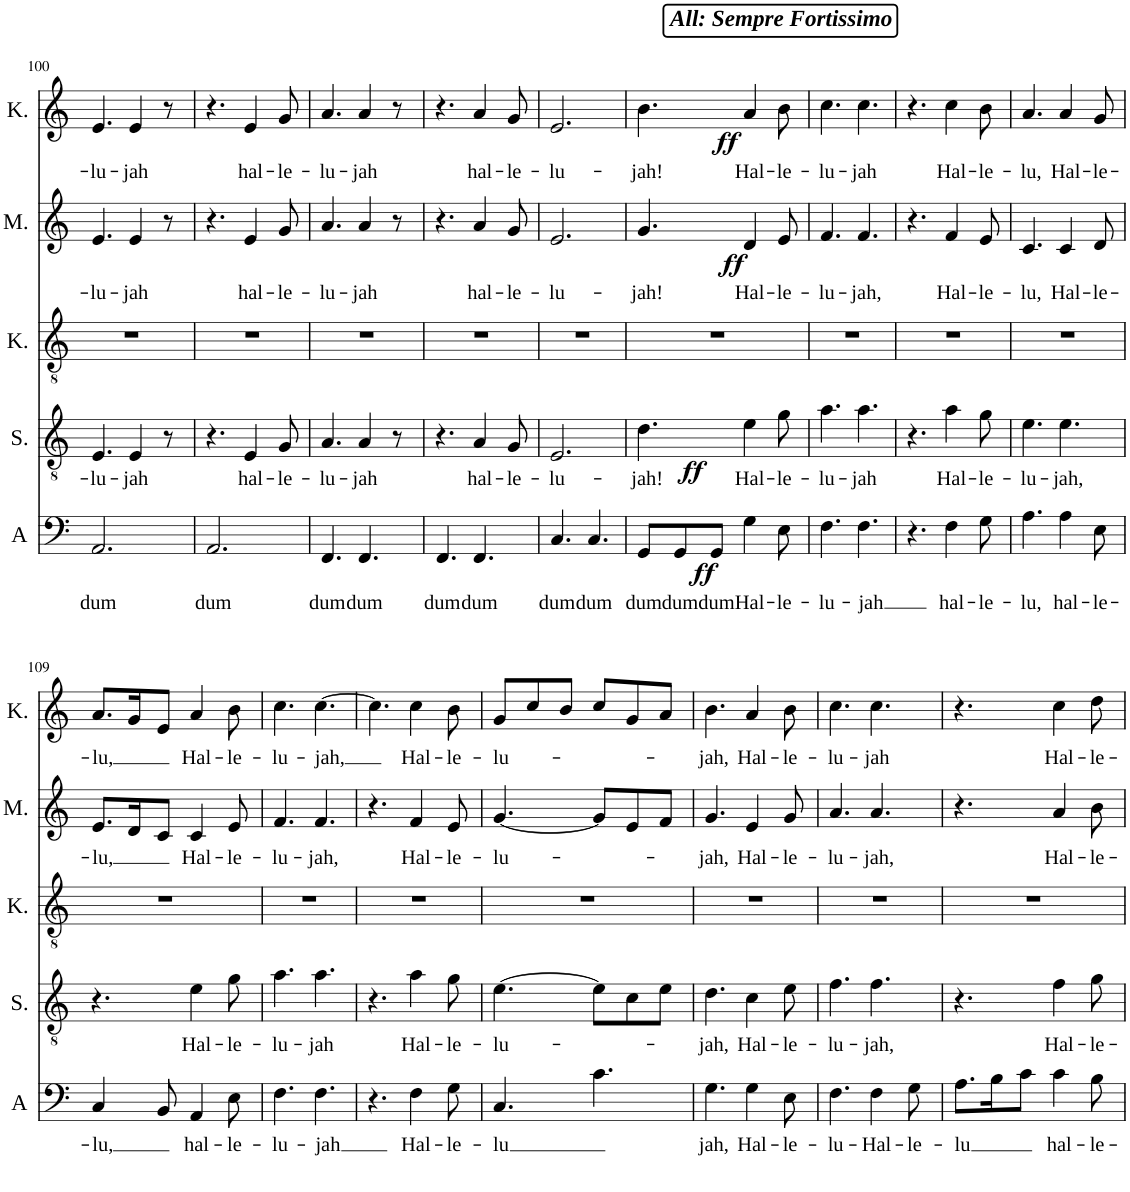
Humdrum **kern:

**kern	**text	**dynam	**kern	**text	**dynam	**kern	**kern	**text	**dynam	**kern	**text	**dynam
*part5	*part5	*part5	*part4	*part4	*part4	*part3	*part2	*part2	*part2	*part1	*part1	*part1
*staff5	*staff5	*staff5	*staff4	*staff4	*staff4	*staff3	*staff2	*staff2	*staff2	*staff1	*staff1	*staff1
*I"Avi	*	*	*I"Scott	*	*	*I"Kevin	*I"Mitch	*	*	*I"Kirstie	*	*
*I'A	*	*	*I'S.	*	*	*I'K.	*I'M.	*	*	*I'K.	*	*
!!LO:PB:g=z
*clefF4	*	*	*clefGv2	*	*	*clefGv2	*clefG2	*	*	*clefG2	*	*
*k[]	*	*	*k[]	*	*	*k[]	*k[]	*	*	*k[]	*	*
*M6/8	*	*	*M6/8	*	*	*M6/8	*M6/8	*	*	*M6/8	*	*
=100	=100	=100	=100	=100	=100	=100	=100	=100	=100	=100	=100	=100
!	!LO:LY:b	!	!	!LO:LY:b	!	!	!	!LO:LY:b	!	!	!LO:LY:b	!
2.AA/	dum	.	4.E/	-lu-	.	2.r	4.e/	-lu-	.	4.e/	-lu-	.
!	!	!	!	!LO:LY:b	!	!	!	!LO:LY:b	!	!	!LO:LY:b	!
.	.	.	4E/	-jah	.	.	4e/	-jah	.	4e/	-jah	.
.	.	.	8r	.	.	.	8r	.	.	8r	.	.
=101	=101	=101	=101	=101	=101	=101	=101	=101	=101	=101	=101	=101
!	!LO:LY:b	!	!	!	!	!	!	!	!	!	!	!
2.AA/	dum	.	4.r	.	.	2.r	4.r	.	.	4.r	.	.
!	!	!	!	!LO:LY:b	!	!	!	!LO:LY:b	!	!	!LO:LY:b	!
.	.	.	4E/	hal-	.	.	4e/	hal-	.	4e/	hal-	.
!	!	!	!	!LO:LY:b	!	!	!	!LO:LY:b	!	!	!LO:LY:b	!
.	.	.	8G/	-le-	.	.	8g/	-le-	.	8g/	-le-	.
=102	=102	=102	=102	=102	=102	=102	=102	=102	=102	=102	=102	=102
!	!LO:LY:b	!	!	!LO:LY:b	!	!	!	!LO:LY:b	!	!	!LO:LY:b	!
4.FF/	dum	.	4.A/	-lu-	.	2.r	4.a/	-lu-	.	4.a/	-lu-	.
!	!LO:LY:b	!	!	!LO:LY:b	!	!	!	!LO:LY:b	!	!	!LO:LY:b	!
4.FF/	dum	.	4A/	-jah	.	.	4a/	-jah	.	4a/	-jah	.
.	.	.	8r	.	.	.	8r	.	.	8r	.	.
=103	=103	=103	=103	=103	=103	=103	=103	=103	=103	=103	=103	=103
!	!LO:LY:b	!	!	!	!	!	!	!	!	!	!	!
4.FF/	dum	.	4.r	.	.	2.r	4.r	.	.	4.r	.	.
!	!LO:LY:b	!	!	!LO:LY:b	!	!	!	!LO:LY:b	!	!	!LO:LY:b	!
4.FF/	dum	.	4A/	hal-	.	.	4a/	hal-	.	4a/	hal-	.
!	!	!	!	!LO:LY:b	!	!	!	!LO:LY:b	!	!	!LO:LY:b	!
.	.	.	8G/	-le-	.	.	8g/	-le-	.	8g/	-le-	.
=104	=104	=104	=104	=104	=104	=104	=104	=104	=104	=104	=104	=104
!	!LO:LY:b	!	!	!LO:LY:b	!	!	!	!LO:LY:b	!	!	!LO:LY:b	!
4.C/	dum	.	2.E/	-lu-	.	2.r	2.e/	-lu-	.	2.e/	-lu-	.
!	!LO:LY:b	!	!	!	!	!	!	!	!	!	!	!
4.C/	dum	.	.	.	.	.	.	.	.	.	.	.
=105	=105	=105	=105	=105	=105	=105	=105	=105	=105	=105	=105	=105
!	!LO:LY:b	!	!	!LO:LY:b	!	!	!	!LO:LY:b	!	!	!LO:LY:b	!
8GG/L	dum	.	4.d\	-jah!	.	2.r	4.g/	-jah!	.	4.b\	-jah!	.
!	!LO:LY:b	!	!	!	!	!	!	!	!	!	!	!
8GG/	dum	.	.	.	.	.	.	.	.	.	.	.
!	!LO:LY:b	!LO:DY:b	!	!	!	!	!	!	!	!	!	!
8GG/J	dum	ff	.	.	.	.	.	.	.	.	.	.
!	!LO:LY:b	!	!	!LO:LY:b	!LO:DY:b	!	!	!LO:LY:b	!LO:DY:b	!	!LO:LY:b	!LO:DY:b
4G\	Hal-	.	4e\	Hal-	ff	.	4d/	Hal-	ff	4a/	Hal-	ff
!	!LO:LY:b	!	!	!LO:LY:b	!	!	!	!LO:LY:b	!	!	!LO:LY:b	!
8E\	-le-	.	8g\	-le-	.	.	8e/	-le-	.	8b\	-le-	.
!!LO:REH:place=s1:a:Bi:cj:fs=12.4059:t=All&colon; Sempre Fortissimo
=106	=106	=106	=106	=106	=106	=106	=106	=106	=106	=106	=106	=106
!	!LO:LY:b	!	!	!LO:LY:b	!	!	!	!LO:LY:b	!	!	!LO:LY:b	!
4.F\	-lu-	.	4.a\	-lu-	.	2.r	4.f/	-lu-	.	4.cc\	-lu-	.
!	!LO:LY:b	!	!	!LO:LY:b	!	!	!	!LO:LY:b	!	!	!LO:LY:b	!
4.F\	-jah	.	4.a\	-jah	.	.	4.f/	-jah,	.	4.cc\	-jah	.
=107	=107	=107	=107	=107	=107	=107	=107	=107	=107	=107	=107	=107
4.r	.	.	4.r	.	.	2.r	4.r	.	.	4.r	.	.
!	!LO:LY:b	!	!	!LO:LY:b	!	!	!	!LO:LY:b	!	!	!LO:LY:b	!
4F\	hal-	.	4a\	Hal-	.	.	4f/	Hal-	.	4cc\	Hal-	.
!	!LO:LY:b	!	!	!LO:LY:b	!	!	!	!LO:LY:b	!	!	!LO:LY:b	!
8G\	-le-	.	8g\	-le-	.	.	8e/	-le-	.	8b\	-le-	.
=108	=108	=108	=108	=108	=108	=108	=108	=108	=108	=108	=108	=108
!	!LO:LY:b	!	!	!LO:LY:b	!	!	!	!LO:LY:b	!	!	!LO:LY:b	!
4.A\	-lu,	.	4.e\	-lu-	.	2.r	4.c/	-lu,	.	4.a/	-lu,	.
!	!LO:LY:b	!	!	!LO:LY:b	!	!	!	!LO:LY:b	!	!	!LO:LY:b	!
4A\	hal-	.	4.e\	-jah,	.	.	4c/	Hal-	.	4a/	Hal-	.
!	!LO:LY:b	!	!	!	!	!	!	!LO:LY:b	!	!	!LO:LY:b	!
8E\	-le-	.	.	.	.	.	8d/	-le-	.	8g/	-le-	.
!!LO:LB:g=z
=109	=109	=109	=109	=109	=109	=109	=109	=109	=109	=109	=109	=109
!	!LO:LY:b	!	!	!	!	!	!	!LO:LY:b	!	!	!LO:LY:b	!
4C/	-lu,	.	4.r	.	.	2.r	8.e/L	-lu,	.	8.a/L	-lu,	.
.	.	.	.	.	.	.	16d/K	.	.	16g/K	.	.
8BB/	.	.	.	.	.	.	8c/J	.	.	8e/J	.	.
!	!LO:LY:b	!	!	!LO:LY:b	!	!	!	!LO:LY:b	!	!	!LO:LY:b	!
4AA/	hal-	.	4e\	Hal-	.	.	4c/	Hal-	.	4a/	Hal-	.
!	!LO:LY:b	!	!	!LO:LY:b	!	!	!	!LO:LY:b	!	!	!LO:LY:b	!
8E\	-le-	.	8g\	-le-	.	.	8e/	-le-	.	8b\	-le-	.
=110	=110	=110	=110	=110	=110	=110	=110	=110	=110	=110	=110	=110
!	!LO:LY:b	!	!	!LO:LY:b	!	!	!	!LO:LY:b	!	!	!LO:LY:b	!
4.F\	-lu-	.	4.a\	-lu-	.	2.r	4.f/	-lu-	.	4.cc\	-lu-	.
!	!LO:LY:b	!	!	!LO:LY:b	!	!	!	!LO:LY:b	!	!	!LO:LY:b	!
4.F\	-jah	.	4.a\	-jah	.	.	4.f/	-jah,	.	[4.cc\	-jah,	.
=111	=111	=111	=111	=111	=111	=111	=111	=111	=111	=111	=111	=111
4.r	.	.	4.r	.	.	2.r	4.r	.	.	4.cc\]	.	.
!	!LO:LY:b	!	!	!LO:LY:b	!	!	!	!LO:LY:b	!	!	!LO:LY:b	!
4F\	Hal-	.	4a\	Hal-	.	.	4f/	Hal-	.	4cc\	Hal-	.
!	!LO:LY:b	!	!	!LO:LY:b	!	!	!	!LO:LY:b	!	!	!LO:LY:b	!
8G\	-le-	.	8g\	-le-	.	.	8e/	-le-	.	8b\	-le-	.
=112	=112	=112	=112	=112	=112	=112	=112	=112	=112	=112	=112	=112
!	!LO:LY:b	!	!	!LO:LY:b	!	!	!	!LO:LY:b	!	!	!LO:LY:b	!
4.C/	-lu	.	[4.e\	-lu-	.	2.r	[4.g/	-lu-	.	8g/L	-lu-	.
.	.	.	.	.	.	.	.	.	.	8cc/	.	.
.	.	.	.	.	.	.	.	.	.	8b/J	.	.
4.c\	.	.	8e\L]	.	.	.	8g/L]	.	.	8cc/L	.	.
.	.	.	8c\	.	.	.	8e/	.	.	8g/	.	.
.	.	.	8e\J	.	.	.	8f/J	.	.	8a/J	.	.
=113	=113	=113	=113	=113	=113	=113	=113	=113	=113	=113	=113	=113
!	!LO:LY:b	!	!	!LO:LY:b	!	!	!	!LO:LY:b	!	!	!LO:LY:b	!
4.G\	jah,	.	4.d\	-jah,	.	2.r	4.g/	-jah,	.	4.b\	-jah,	.
!	!LO:LY:b	!	!	!LO:LY:b	!	!	!	!LO:LY:b	!	!	!LO:LY:b	!
4G\	Hal-	.	4c\	Hal-	.	.	4e/	Hal-	.	4a/	Hal-	.
!	!LO:LY:b	!	!	!LO:LY:b	!	!	!	!LO:LY:b	!	!	!LO:LY:b	!
8E\	-le-	.	8e\	-le-	.	.	8g/	-le-	.	8b\	-le-	.
=114	=114	=114	=114	=114	=114	=114	=114	=114	=114	=114	=114	=114
!	!LO:LY:b	!	!	!LO:LY:b	!	!	!	!LO:LY:b	!	!	!LO:LY:b	!
4.F\	-lu-	.	4.f\	-lu-	.	2.r	4.a/	-lu-	.	4.cc\	-lu-	.
!	!LO:LY:b	!	!	!LO:LY:b	!	!	!	!LO:LY:b	!	!	!LO:LY:b	!
4F\	-Hal-	.	4.f\	-jah,	.	.	4.a/	-jah,	.	4.cc\	-jah	.
!	!LO:LY:b	!	!	!	!	!	!	!	!	!	!	!
8G\	-le-	.	.	.	.	.	.	.	.	.	.	.
=115	=115	=115	=115	=115	=115	=115	=115	=115	=115	=115	=115	=115
!	!LO:LY:b	!	!	!	!	!	!	!	!	!	!	!
8.A\L	-lu	.	4.r	.	.	2.r	4.r	.	.	4.r	.	.
16B\K	.	.	.	.	.	.	.	.	.	.	.	.
8c\J	.	.	.	.	.	.	.	.	.	.	.	.
!	!LO:LY:b	!	!	!LO:LY:b	!	!	!	!LO:LY:b	!	!	!LO:LY:b	!
4c\	hal-	.	4f\	Hal-	.	.	4a/	Hal-	.	4cc\	Hal-	.
!	!LO:LY:b	!	!	!LO:LY:b	!	!	!	!LO:LY:b	!	!	!LO:LY:b	!
8B\	-le-	.	8g\	-le-	.	.	8b\	-le-	.	8dd\	-le-	.
=	=	=	=	=	=	=	=	=	=	=	=	=
*-	*-	*-	*-	*-	*-	*-	*-	*-	*-	*-	*-	*-
